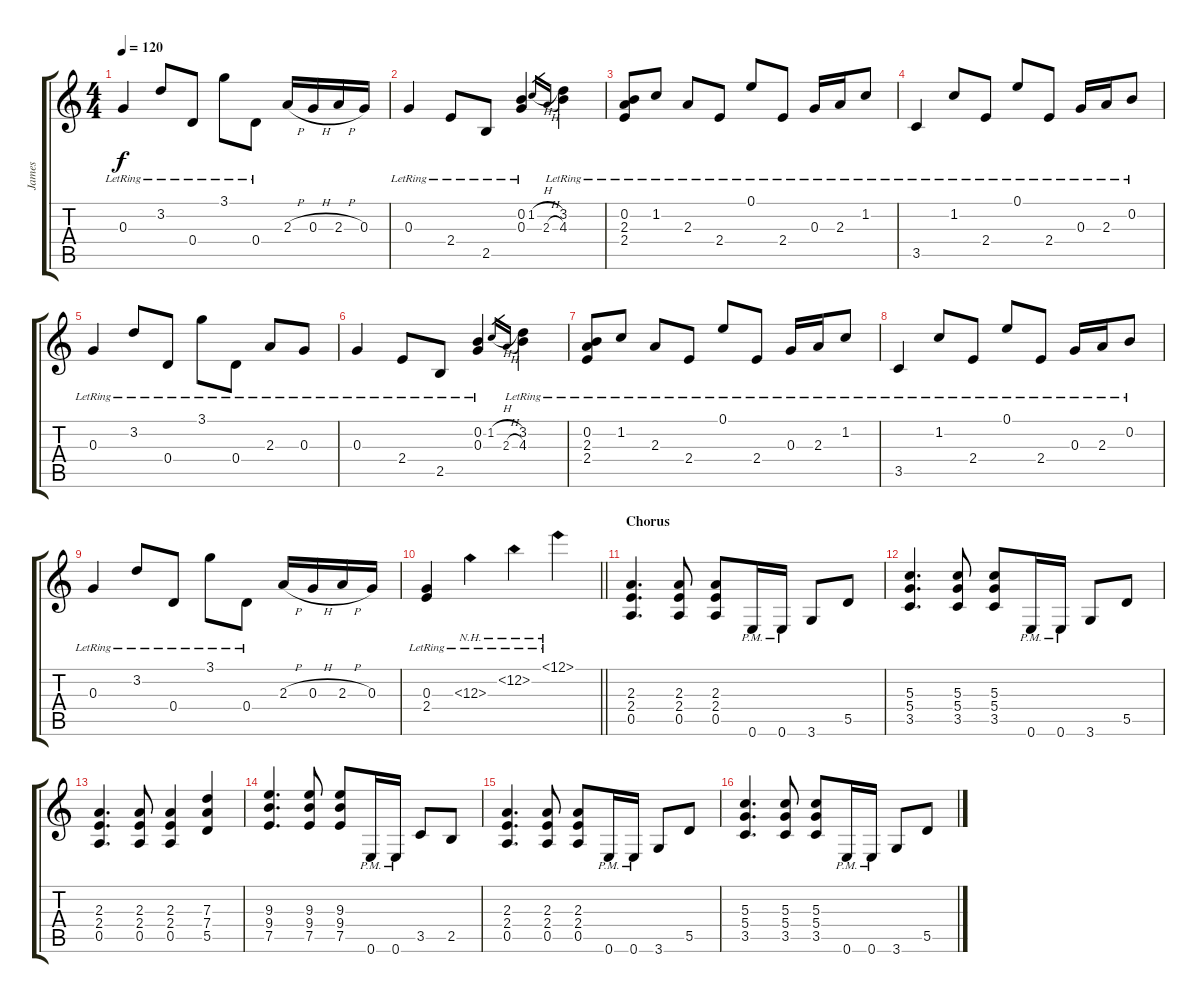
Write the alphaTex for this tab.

\track ("James" "James") {instrument distortionguitar}
\staff {score tabs}
\tuning (E4 B3 G3 D3 A2 E2) {hide}
\ts (4 4)
\tempo 120
\clef g2
\ks c
0.3{lr}.4{dy f} 3.2{lr}.8 0.4{lr}.8 3.1{lr}.8 0.4{lr}.8 2.3{h}.16 0.3{h}.16 2.3{h}.16 0.3.16 |
0.3{lr}.4 2.4{lr}.8 2.5{lr}.8 (0.2{lr} 0.3{lr}).4 1.2{h}.16{gr} 2.3{h}.16{gr} (3.2{lr} 4.3{lr}).4 |
(0.2{lr} 2.3{lr} 2.4{lr}).8 1.2{lr}.8 2.3{lr}.8 2.4{lr}.8 0.1{lr}.8 2.4{lr}.8 0.3{lr}.16 2.3{lr}.16 1.2{lr}.8 |
3.5{lr}.4 1.2{lr}.8 2.4{lr}.8 0.1{lr}.8 2.4{lr}.8 0.3{lr}.16 2.3{lr}.16 0.2{lr}.8 |
0.3{lr}.4 3.2{lr}.8 0.4{lr}.8 3.1{lr}.8 0.4{lr}.8 2.3{lr}.8 0.3{lr}.8 |
0.3{lr}.4 2.4{lr}.8 2.5{lr}.8 (0.2{lr} 0.3{lr}).4 1.2{h}.16{gr} 2.3{h}.16{gr} (3.2{lr} 4.3{lr}).4 |
(0.2{lr} 2.3{lr} 2.4{lr}).8 1.2{lr}.8 2.3{lr}.8 2.4{lr}.8 0.1{lr}.8 2.4{lr}.8 0.3{lr}.16 2.3{lr}.16 1.2{lr}.8 |
3.5{lr}.4 1.2{lr}.8 2.4{lr}.8 0.1{lr}.8 2.4{lr}.8 0.3{lr}.16 2.3{lr}.16 0.2{lr}.8 |
0.3{lr}.4 3.2{lr}.8 0.4{lr}.8 3.1{lr}.8 0.4{lr}.8 2.3{h}.16 0.3{h}.16 2.3{h}.16 0.3.16 |
\barLineRight lightlight
(0.3{lr} 2.4{lr}).4 12.3{nh lr}.4 12.2{nh lr}.4 12.1{nh lr}.4 |
\section ("" "Chorus")
(2.3 2.4 0.5).4{d instrument distortionguitar} (2.3 2.4 0.5).8 (2.3 2.4 0.5).8 0.6{pm}.16 0.6{pm}.16 3.6.8 5.5.8 |
(5.3 5.4 3.5).4{d} (5.3 5.4 3.5).8 (5.3 5.4 3.5).8 0.6{pm}.16 0.6{pm}.16 3.6.8 5.5.8 |
(2.3 2.4 0.5).4{d} (2.3 2.4 0.5).8 (2.3 2.4 0.5).4 (7.3 7.4 5.5).4 |
(9.3 9.4 7.5).4{d} (9.3 9.4 7.5).8 (9.3 9.4 7.5).8 0.6{pm}.16 0.6{pm}.16 3.5.8 2.5.8 |
(2.3 2.4 0.5).4{d} (2.3 2.4 0.5).8 (2.3 2.4 0.5).8 0.6{pm}.16 0.6{pm}.16 3.6.8 5.5.8 |
(5.3 5.4 3.5).4{d} (5.3 5.4 3.5).8 (5.3 5.4 3.5).8 0.6{pm}.16 0.6{pm}.16 3.6.8 5.5.8
